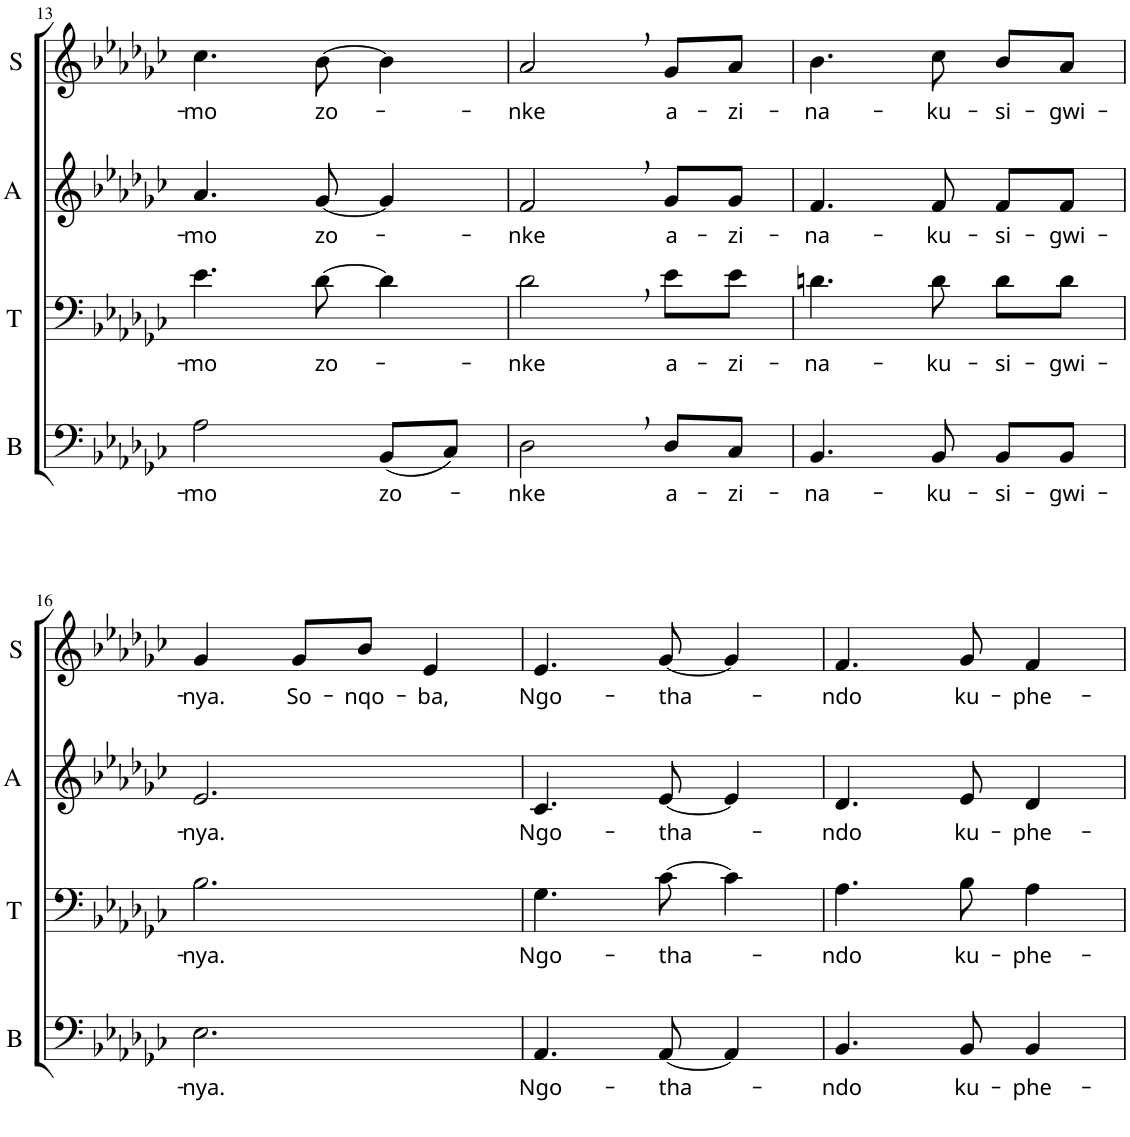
**kern	**text	**kern	**text	**kern	**text	**kern	**text
*part4	*part4	*part3	*part3	*part2	*part2	*part1	*part1
*staff4	*staff4	*staff3	*staff3	*staff2	*staff2	*staff1	*staff1
*I"Bass	*	*I"Tenor	*	*I"Alto	*	*I"Soprano	*
*I'B	*	*I'T	*	*I'A	*	*I'S	*
!!LO:PB:g=z
*clefF4	*	*clefF4	*	*clefG2	*	*clefG2	*
*k[b-e-a-d-g-c-]	*	*k[b-e-a-d-g-c-]	*	*k[b-e-a-d-g-c-]	*	*k[b-e-a-d-g-c-]	*
*G-:	*	*G-:	*	*G-:	*	*G-:	*
*M3/4	*	*M3/4	*	*M3/4	*	*M3/4	*
=13	=13	=13	=13	=13	=13	=13	=13
!	!LO:LY:b	!	!LO:LY:b	!	!LO:LY:b	!	!LO:LY:b
2A-\	-mo	4.e-\	-mo	4.a-/	-mo	4.cc-\	-mo
!	!	!	!LO:LY:b	!	!LO:LY:b	!	!LO:LY:b
.	.	[8d-\	zo-	[8g-/	zo-	[8b-\	zo-
!	!LO:LY:b	!	!	!	!	!	!
(8BB-/L	zo-	4d-\]	.	4g-/]	.	4b-\]	.
8C-/J)	.	.	.	.	.	.	.
=14	=14	=14	=14	=14	=14	=14	=14
!	!LO:LY:b	!	!LO:LY:b	!	!LO:LY:b	!	!LO:LY:b
2D-,\	-nke	2d-,\	-nke	2f,/	-nke	2a-,/	-nke
!	!LO:LY:b	!	!LO:LY:b	!	!LO:LY:b	!	!LO:LY:b
8D-/L	a-	8e-\L	a-	8g-/L	a-	8g-/L	a-
!	!LO:LY:b	!	!LO:LY:b	!	!LO:LY:b	!	!LO:LY:b
8C-/J	-zi-	8e-\J	-zi-	8g-/J	-zi-	8a-/J	-zi-
=15	=15	=15	=15	=15	=15	=15	=15
!	!LO:LY:b	!	!LO:LY:b	!	!LO:LY:b	!	!LO:LY:b
4.BB-/	-na-	4.dn\	-na-	4.f/	-na-	4.b-\	-na-
!	!LO:LY:b	!	!LO:LY:b	!	!LO:LY:b	!	!LO:LY:b
8BB-/	-ku-	8d\	-ku-	8f/	-ku-	8cc-\	-ku-
!	!LO:LY:b	!	!LO:LY:b	!	!LO:LY:b	!	!LO:LY:b
8BB-/L	-si-	8d\L	-si-	8f/L	-si-	8b-/L	-si-
!	!LO:LY:b	!	!LO:LY:b	!	!LO:LY:b	!	!LO:LY:b
8BB-/J	-gwi-	8d\J	-gwi-	8f/J	-gwi-	8a-/J	-gwi-
!!LO:LB:g=z
=16	=16	=16	=16	=16	=16	=16	=16
!	!LO:LY:b	!	!LO:LY:b	!	!LO:LY:b	!	!LO:LY:b
2.E-\	-nya.	2.B-\	-nya.	2.e-/	-nya.	4g-/	-nya.
!	!	!	!	!	!	!	!LO:LY:b
.	.	.	.	.	.	8g-/L	So-
!	!	!	!	!	!	!	!LO:LY:b
.	.	.	.	.	.	8b-/J	-nqo-
!	!	!	!	!	!	!	!LO:LY:b
.	.	.	.	.	.	4e-/	-ba,
=17	=17	=17	=17	=17	=17	=17	=17
!	!LO:LY:b	!	!LO:LY:b	!	!LO:LY:b	!	!LO:LY:b
4.AA-/	Ngo-	4.G-\	Ngo-	4.c-/	Ngo-	4.e-/	Ngo-
!	!LO:LY:b	!	!LO:LY:b	!	!LO:LY:b	!	!LO:LY:b
[8AA-/	-tha-	[8c-\	-tha-	[8e-/	-tha-	[8g-/	-tha-
4AA-/]	.	4c-\]	.	4e-/]	.	4g-/]	.
=18	=18	=18	=18	=18	=18	=18	=18
!	!LO:LY:b	!	!LO:LY:b	!	!LO:LY:b	!	!LO:LY:b
4.BB-/	-ndo	4.A-\	-ndo	4.d-/	-ndo	4.f/	-ndo
!	!LO:LY:b	!	!LO:LY:b	!	!LO:LY:b	!	!LO:LY:b
8BB-/	ku-	8B-\	ku-	8e-/	ku-	8g-/	ku-
!	!LO:LY:b	!	!LO:LY:b	!	!LO:LY:b	!	!LO:LY:b
4BB-/	-phe-	4A-\	-phe-	4d-/	-phe-	4f/	-phe-
=	=	=	=	=	=	=	=
*-	*-	*-	*-	*-	*-	*-	*-
